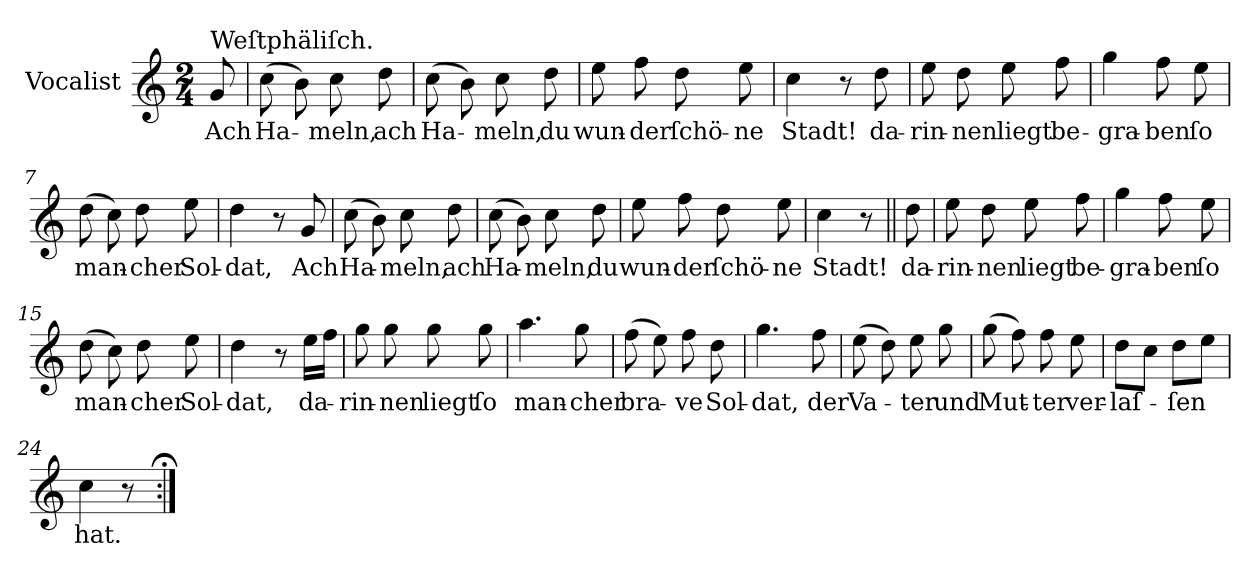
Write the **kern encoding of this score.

**kern	**text
*part1	*part1
*staff1	*staff1
*I"Vocalist	*
*k[]	*
*C:	*
*M2/4	*
=	=
!LO:TX:a:t=Weſtphäliſch.	!
8g	Ach
=1	=1
(8cc	Ha-
8b)	.
8cc	-meln,
8dd	ach
=2	=2
(8cc	Ha-
8b)	.
8cc	-meln,
8dd	du
=3	=3
8ee	wun-
8ff	-der
8dd	ſchö-
8ee	-ne
=4	=4
4cc	Stadt!
8r	.
8dd	da-
=5	=5
8ee	-rin-
8dd	-nen
8ee	liegt
8ff	be-
=6	=6
4gg	-gra-
8ff	-ben
8ee	ſo
=7	=7
(8dd	man-
8cc)	.
8dd	-cher
8ee	Sol-
=8	=8
4dd	-dat,
8r	.
8g	Ach
=9	=9
(8cc	Ha-
8b)	.
8cc	-meln,
8dd	ach
=10	=10
(8cc	Ha-
8b)	.
8cc	-meln,
8dd	du
=11	=11
8ee	wun-
8ff	-der
8dd	ſchö-
8ee	-ne
=12	=12
4cc	Stadt!
8r	.
=||	=||
8dd	da-
=13	=13
8ee	-rin-
8dd	-nen
8ee	liegt
8ff	be-
=14	=14
4gg	-gra-
8ff	-ben
8ee	ſo
=15	=15
(8dd	man-
8cc)	.
8dd	-cher
8ee	Sol-
=16	=16
4dd	-dat,
8r	.
16eeLL	da-
16ffJJ	.
=17	=17
8gg	-rin-
8gg	-nen
8gg	liegt
8gg	ſo
=18	=18
4.aa	man-
8gg	-cher
=19	=19
(8ff	bra-
8ee)	.
8ff	-ve
8dd	Sol-
=20	=20
4.gg	-dat,
8ff	der
=21	=21
(8ee	Va-
8dd)	.
8ee	-ter
8gg	und
=22	=22
(8gg	Mut-
8ff)	.
8ff	-ter
8ee	ver-
=23	=23
8ddL	-laſ-
8ccJ	.
8ddL	-ſen
8eeJ	.
=24	=24
4cc	hat.
8r	.
=:|!;	=:|!;
*-	*-
